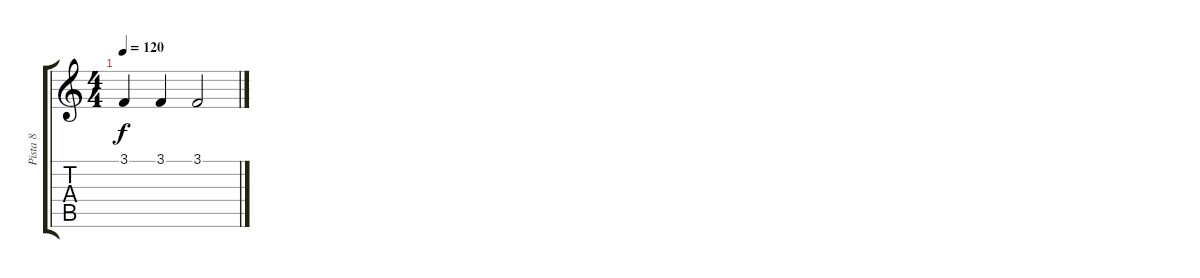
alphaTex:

\track ("Pista 8" "Pista 8") {instrument voiceoohs}
\staff {score tabs}
\tuning (D4 A3 F3 C3 G2 D2) {hide}
\ts (4 4)
\tempo 120
\clef g2
\ks c
3.1.4{dy f} 3.1.4 3.1.2
